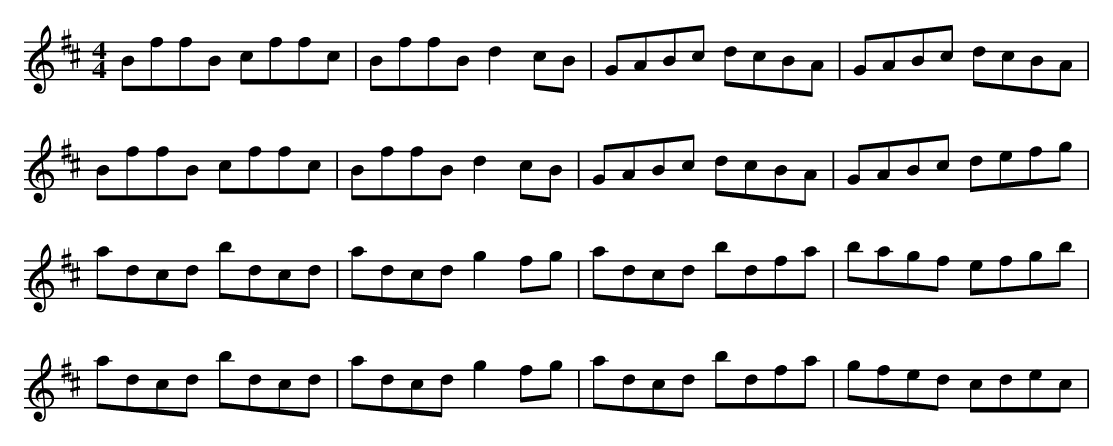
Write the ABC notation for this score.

X:1
M:4/4
K:Bmin
BffB cffc|BffB d2cB|GABc dcBA|GABc dcBA|
BffB cffc|BffB d2cB|GABc dcBA|GABc defg|
adcd bdcd|adcd g2fg|adcd bdfa|bagf efgb|
adcd bdcd|adcd g2fg|adcd bdfa|gfed cdec|
